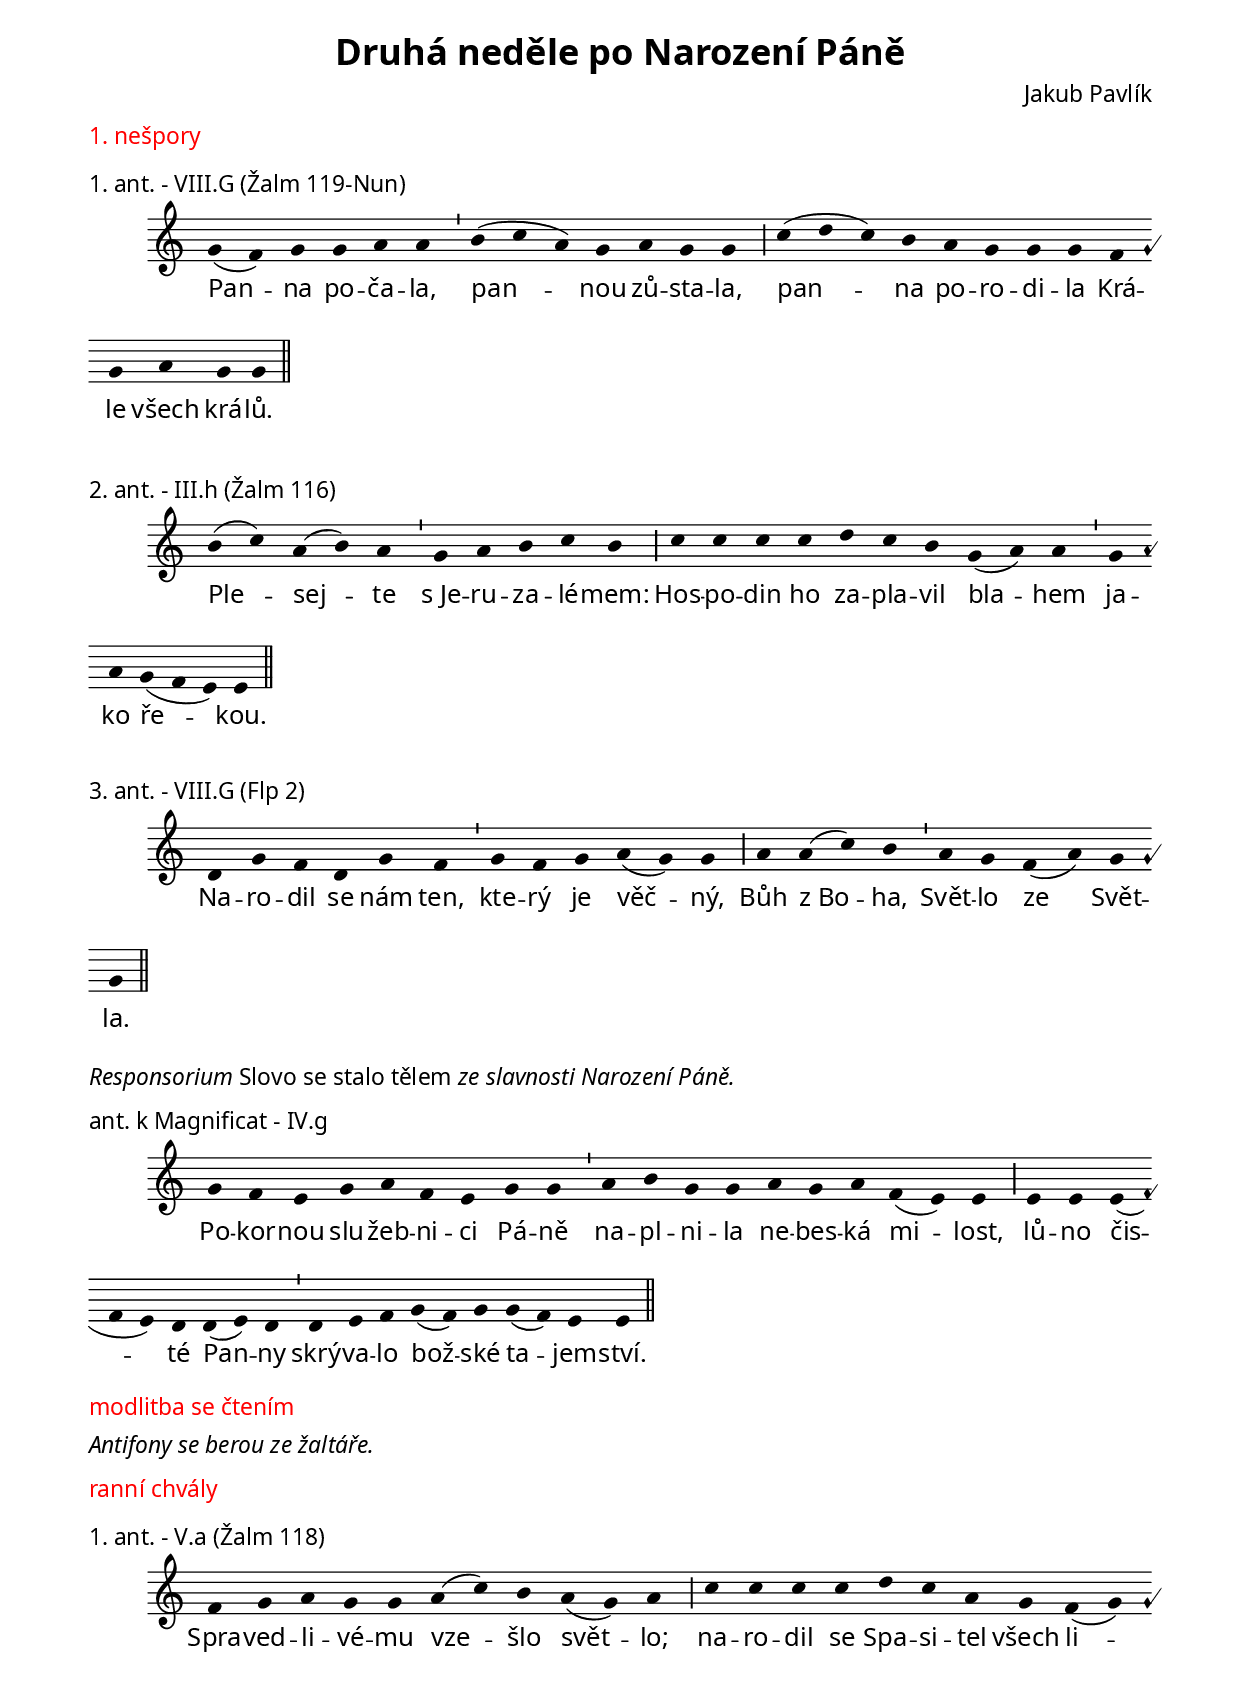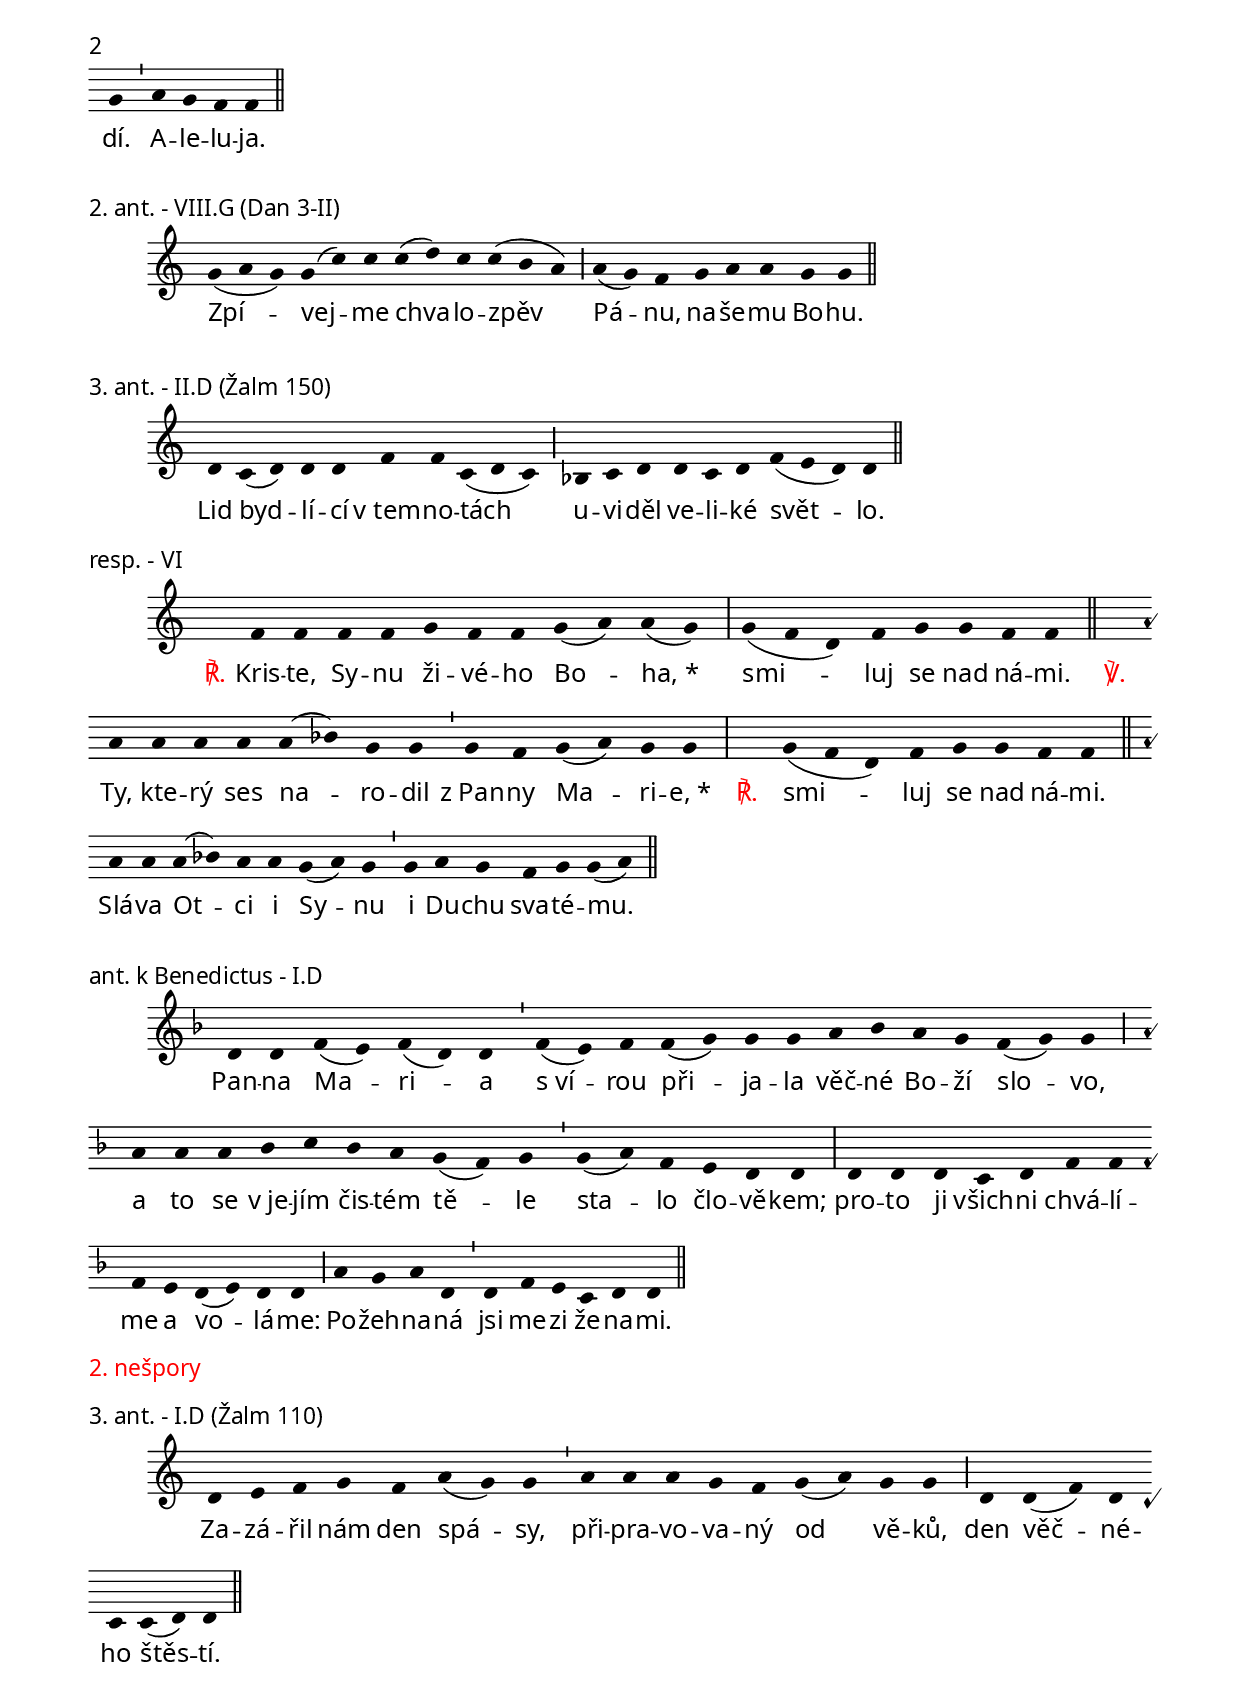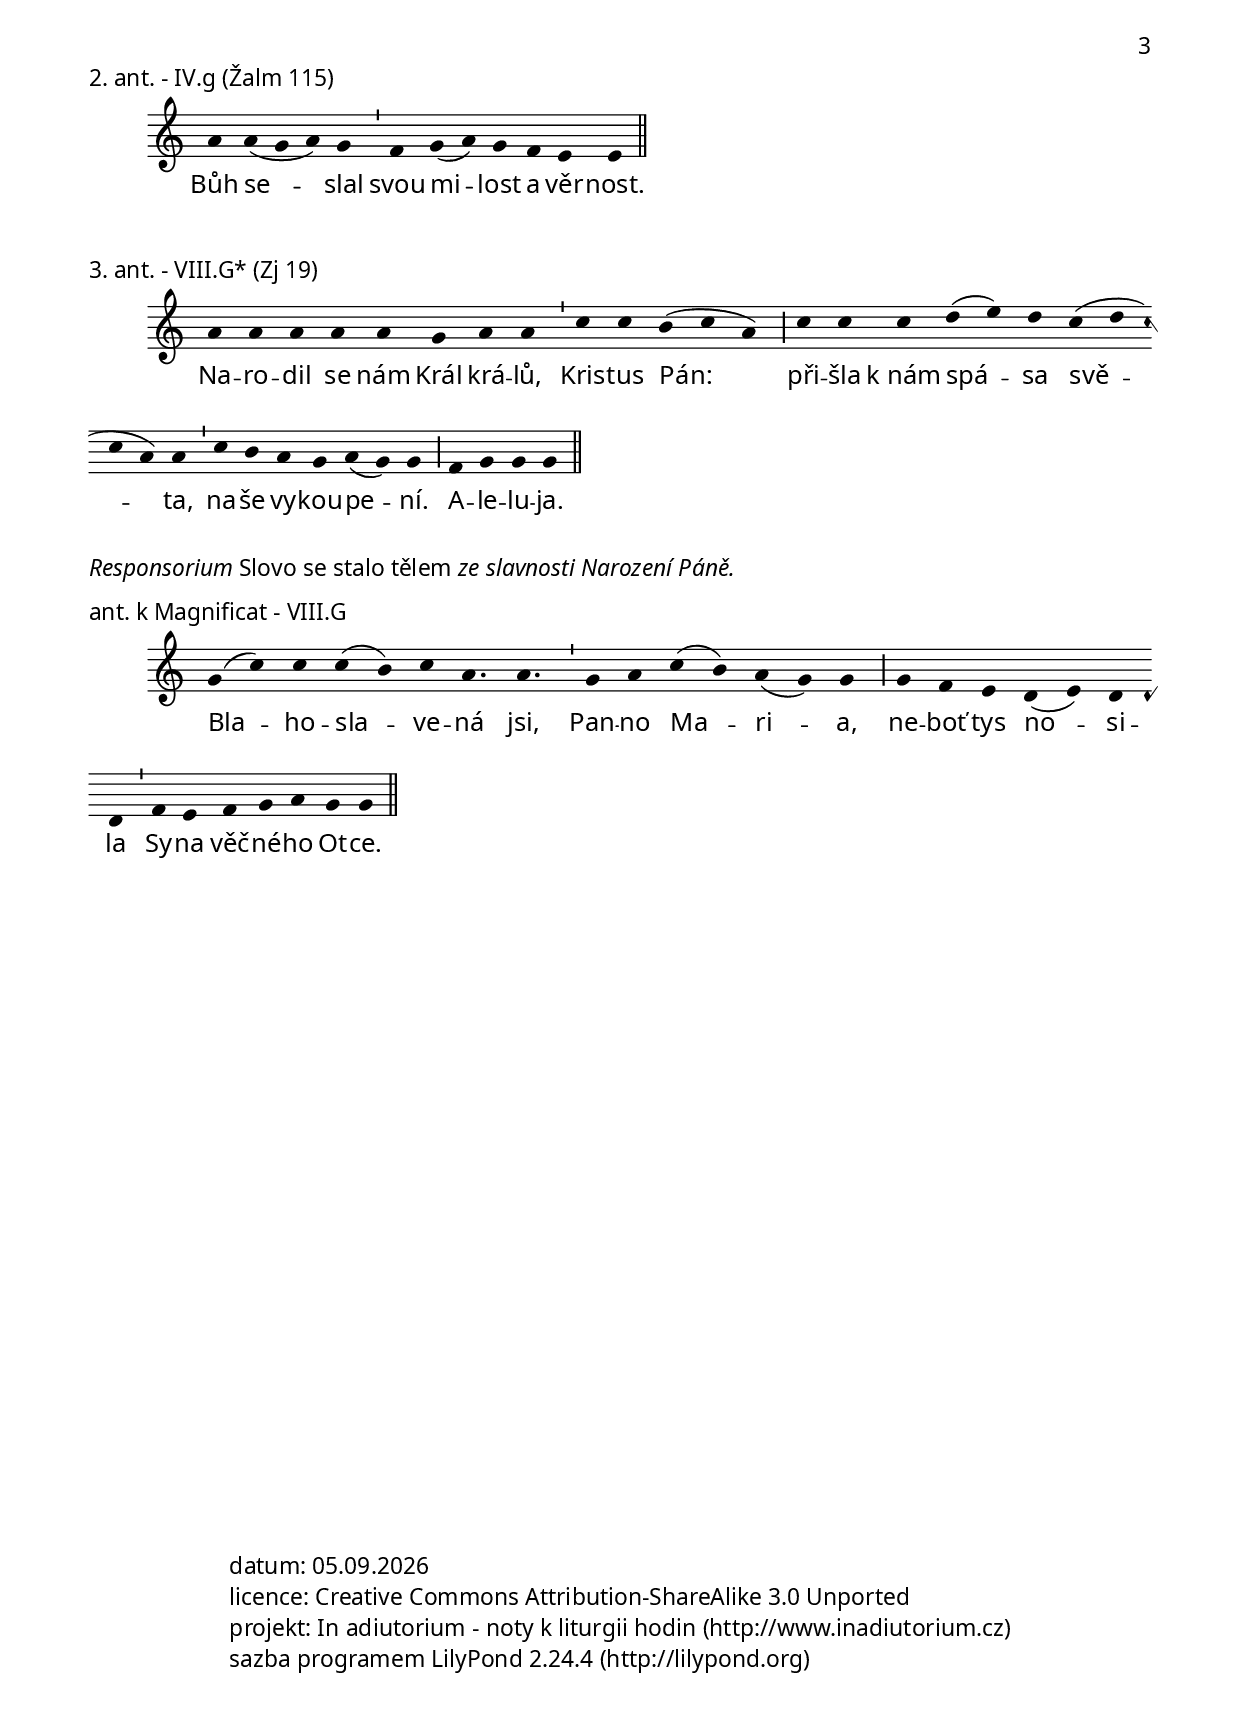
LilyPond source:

\version "2.17.25"

\header {
  title = "Druhá neděle po Narození Páně"
  composer = "Jakub Pavlík"
}

\include "spolecne.ly"
\include "dilyresponsorii.ly"

\markup {\nadpisHodinka {"1. nešpory"}}

\score {
  \relative c'' {
    \choralniRezim
    g( f) g g a a \barMin
    b( c a) g a g g \barMaior
    c( d c) b a g g g f g a g g \barFinalis
  }
  \addlyrics {
    Pan -- na po -- ča -- la,
    pan -- nou zů -- sta -- la,
    pan -- na po -- ro -- di -- la Krá -- le všech krá -- lů.
  }
  \header {
    quid = "1. ant."
    modus = "VIII"
    differentia = "G"
    psalmus = "Žalm 119-Nun"
    fons = "oktáv Narození Páně, 27.12., k Magnificat, druhá část jiný text"
    fial = "fial://vanoce_narozenipane.ly#27-amag?cast=2&jiny text"
    id = ""
    piece = \markup {\sestavTitulek}
  }
}

\score {
  \relative c'' {
    \choralniRezim
    b4( c) a( b) a \barMin g a b c b \barMaior
    c c c c d c b g( a) a \barMin
    g a g( f e) e \barFinalis
  }
  \addlyrics {
    Ple -- sej -- te s_Je -- ru -- za -- lé -- mem:
    Hos -- po -- din ho za -- pla -- vil bla -- hem
    ja -- ko ře -- kou.
  }
  \header {
    quid = "2. ant."
    modus = "III"
    differentia = "h"
    psalmus = "Žalm 116"
    fial = "antifony/tyden4_5ctvrtek.ly#rch-ant2?zaver"
    id = ""
    piece = \markup {\sestavTitulek}
  }
}

\score {
  \relative c' {
    \choralniRezim
    d4 g f d g f \barMin g f g a( g) g \barMaior
    a a( c) b \barMin a g f( a) g g \barFinalis
  }
  \addlyrics {
    Na -- ro -- dil se nám ten, kte -- rý je věč -- ný,
    Bůh z_Bo -- ha, Svět -- lo ze Svět -- la.
  }
  \header {
    quid = "3. ant."
    modus = "VIII"
    differentia = "G"
    psalmus = "Flp 2"
    id = ""
    piece = \markup {\sestavTitulek}
  }
}

\markup\italic{Responsorium \upright{Slovo se stalo tělem} ze slavnosti Narození Páně.}

\score {
  \relative c'' {
    \choralniRezim
    g4 f e g a f e g g \barMin
    a4 b g g a g a f( e) e \barMaior
    e e e( f e) d d( e) d \barMin
    d e f g( f) g g( f) e e \barFinalis
  }
  \addlyrics {
    Po -- kor -- nou slu -- žeb -- ni -- ci Pá -- ně
    na -- pl -- ni -- la ne -- bes -- ká mi -- lost,
    lů -- no čis -- té Pan -- ny
    skrý -- va -- lo bož -- ské ta -- jem -- ství.
  }
  \header {
    quid = "ant. k Magnificat"
    modus = "IV"
    differentia = "g"
    psalmus = "Magnificat"
    id = "ne1-amag"
    piece = \markup {\sestavTitulekBezZalmu}
  }
}

\markup {\nadpisHodinka {"modlitba se čtením"}}

\markup\italic{Antifony se berou ze žaltáře.}

\markup {\nadpisHodinka {"ranní chvály"}}

\score {
  \relative c' {
    \choralniRezim
    f4 g a g g a( c) b a( g) a \barMaior
    c c c c d c a g f( g) g \barMin
    a g f f \barFinalis
  }
  \addlyrics {
    Spra -- ved -- li -- vé -- mu vze -- šlo svět -- lo;
    na -- ro -- dil se Spa -- si -- tel všech li -- dí.
    A -- le -- lu -- ja.
  }
  \header {
    quid = "1. ant."
    modus = "V"
    differentia = "a"
    psalmus = "Žalm 118"
    placet = "melodie druhé části je taková 'kramářská'"
    id = ""
    piece = \markup {\sestavTitulek}
  }
}

\score {
  \relative c'' {
    \choralniRezim
    g4( a g) g( c) c c( d) c c( b a) \barMaior
    a( g) f g a a g g \barFinalis
  }
  \addlyrics {
    Zpí -- vej -- me chva -- lo -- zpěv Pá -- nu,
    na -- še -- mu Bo -- hu.
  }
  \header {
    quid = "2. ant."
    modus = "VIII"
    differentia = "G"
    psalmus = "Dan 3-II"
    fial = "antifony/tyden2_1nedele.ly#rch-ant2?jiny_text"
    id = ""
    piece = \markup {\sestavTitulek}
  }
}

\score {
  \relative c' {
    \choralniRezim
    d4 c( d) d d f f c( d c) \barMaior
    bes c d d c d f( e d) d \barFinalis
  }
  \addlyrics {
    Lid byd -- lí -- cí v_tem -- no -- tách
    u -- vi -- děl ve -- li -- ké svět -- lo.
  }
  \header {
    quid = "3. ant."
    modus = "II"
    differentia = "D"
    psalmus = "Žalm 150"
    id = ""
    piece = \markup {\sestavTitulek}
  }
}

\score {
  \relative c' {
    \choralniRezim

    % R
      \neviditelna f
      f4 f f f g f f g( a) a( g) \barMax
      g( f d) f g g f f \barFinalis
      % V
      \neviditelna f
      a4 a a a a( bes) g g \barMin g f g( a) g g \barMax
      % R
      \neviditelna g
      g( f d) f g g f f \barFinalis
      % Slava
      \respVIdoxologie \barFinalis
  }
  \addlyrics {
    \Response Kris -- te, Sy -- nu ži -- vé -- ho Bo -- ha,_*
    smi -- luj se nad ná -- mi.

    \Verse Ty, kte -- rý ses na -- ro -- dil z_Pan -- ny Ma -- ri -- e,_*
    \Response smi -- luj se nad ná -- mi.

    \textRespDoxologie
  }
  \header {
    quid = "resp."
    modus = "VI"
    fial = "responsoria.ly#1ne-rch?jiny_vers"
    id = ""
    piece = \markup {\sestavTitulekResp}
  }
}

\score {
  \relative c' {
    \choralniRezim
    \key f \major
    d4 d f( e) f( d) d \barMin
    f( e) f f( g) g g a bes a g f( g) g \barMaior

    a a a bes c bes a g( f) g \barMin
    g( a) f e d d \barMax

    d d d c d f f f e d( e) d d \barMaior

    a' g a d, \barMin
    d f e c d d \barFinalis
  }
  \addlyrics {
    Pan -- na Ma -- ri -- a
    s_ví -- rou při -- ja -- la věč -- né Bo -- ží slo -- vo,

    a to se v_je -- jím čis -- tém tě -- le
    sta -- lo člo -- vě -- kem;

    pro -- to ji všich -- ni chvá -- lí -- me a vo -- lá -- me:

    Po -- žeh -- na -- ná jsi me -- zi že -- na -- mi.
  }
  \header {
    quid = "ant. k Benedictus"
    modus = "I"
    differentia = "D"
    psalmus = "Benedictus"
    id = "rch-aben"
    piece = \markup {\sestavTitulekBezZalmu}
  }
}

\markup {\nadpisHodinka {"2. nešpory"}}

\score {
  \relative c' {
    \choralniRezim
    d4 e f g f a( g) g \barMin
    a a a g f g( a) g g \barMaior
    d d( f) d c c( d) d \barFinalis
  }
  \addlyrics {
    Za -- zá -- řil nám den spá -- sy,
    při -- pra -- vo -- va -- ný od vě -- ků,
    den věč -- né -- ho štěs -- tí.
  }
  \header {
    quid = "3. ant."
    modus = "I"
    differentia = "D"
    psalmus = "Žalm 110"
    placet = "zkusit i nějaké 'exaltovanější' varianty"
    id = ""
    piece = \markup {\sestavTitulek}
  }
}

\score {
  \relative c'' {
    \choralniRezim
    a4 a( g a) g \barMin
    f g( a) g f e e \barFinalis
  }
  \addlyrics {
    Bůh se -- slal
    svou mi -- lost a věr -- nost.
  }
  \header {
    quid = "2. ant."
    modus = "IV"
    differentia = "g"
    psalmus = "Žalm 115"
    id = ""
    piece = \markup {\sestavTitulek}
  }
}

\score {
  \relative c'' {
    \choralniRezim
    a4 a a a a g a a \barMin
    c c b( c a) \barMaior
    c c c d( e) d c( d c a) a \barMin
    c b a g a( g) g \barMaior
    f g g g \barFinalis
  }
  \addlyrics {
    Na -- ro -- dil se nám Král krá -- lů,
    Kris -- tus Pán:
    při -- šla k_nám spá -- sa svě -- ta,
    na -- še vy -- kou -- pe -- ní.
    A -- le -- lu -- ja.
  }
  \header {
    quid = "3. ant."
    modus = "VIII"
    differentia = "G*"
    placet = "to kantikum v modu VIII nemáme. Dodělat nebo předělat antifonu."
    psalmus = "Zj 19"
    id = ""
    piece = \markup {\sestavTitulek}
  }
}

\markup\italic{Responsorium \upright{Slovo se stalo tělem} ze slavnosti Narození Páně.}

\score {
  \relative c'' {
    \choralniRezim
    g4( c) c c( b) c a4. a \barMin g4 a c( b) a( g) g \barMaior

    g f e d( e) d d \barMin
    f e f g a g g \barFinalis
  }
  \addlyrics {
    Bla -- ho -- sla -- ve -- ná jsi, Pan -- no Ma -- ri -- a,

    ne -- boť tys no -- si -- la
    Sy -- na věč -- né -- ho Ot -- ce.
  }
  \header {
    quid = "ant. k Magnificat"
    modus = "VIII"
    differentia = "G"
    psalmus = "Magnificat"
    fial = "commune/commune_maria.ly#1ne-a1?zacatek"
    id = "ne2-amag"
    piece = \markup {\sestavTitulekBezZalmu}
  }
}